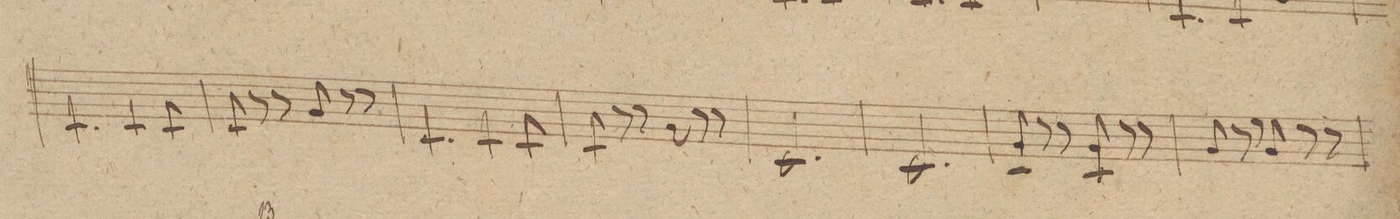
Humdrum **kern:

**kern	**dynam
*I"Trompetto 2do in A	*
*clefG2	*
*k[f#c#g#]	*
*M6/8	*
4.A/	.
4A/	.
8A/	.
=121	=121
8A/	.
8r	.
8r	.
8e/	.
8r	.
8r	.
=122	=122
4.A/	.
4A/	.
8A/	.
=123	=123
8A/	.
8r	.
8r	.
8e\	.
8r	.
8r	.
=124	=124
2.A/	.
=125	=125
2.A/	.
=126	=126
8A/ 8e	.
8r	.
8r	.
8A/ 8e	.
8r	.
8r	.
=127	=127
8e/	.
8r	.
8r	.
8e/	.
8r	.
8r	.
=128	=128
*-	*-
